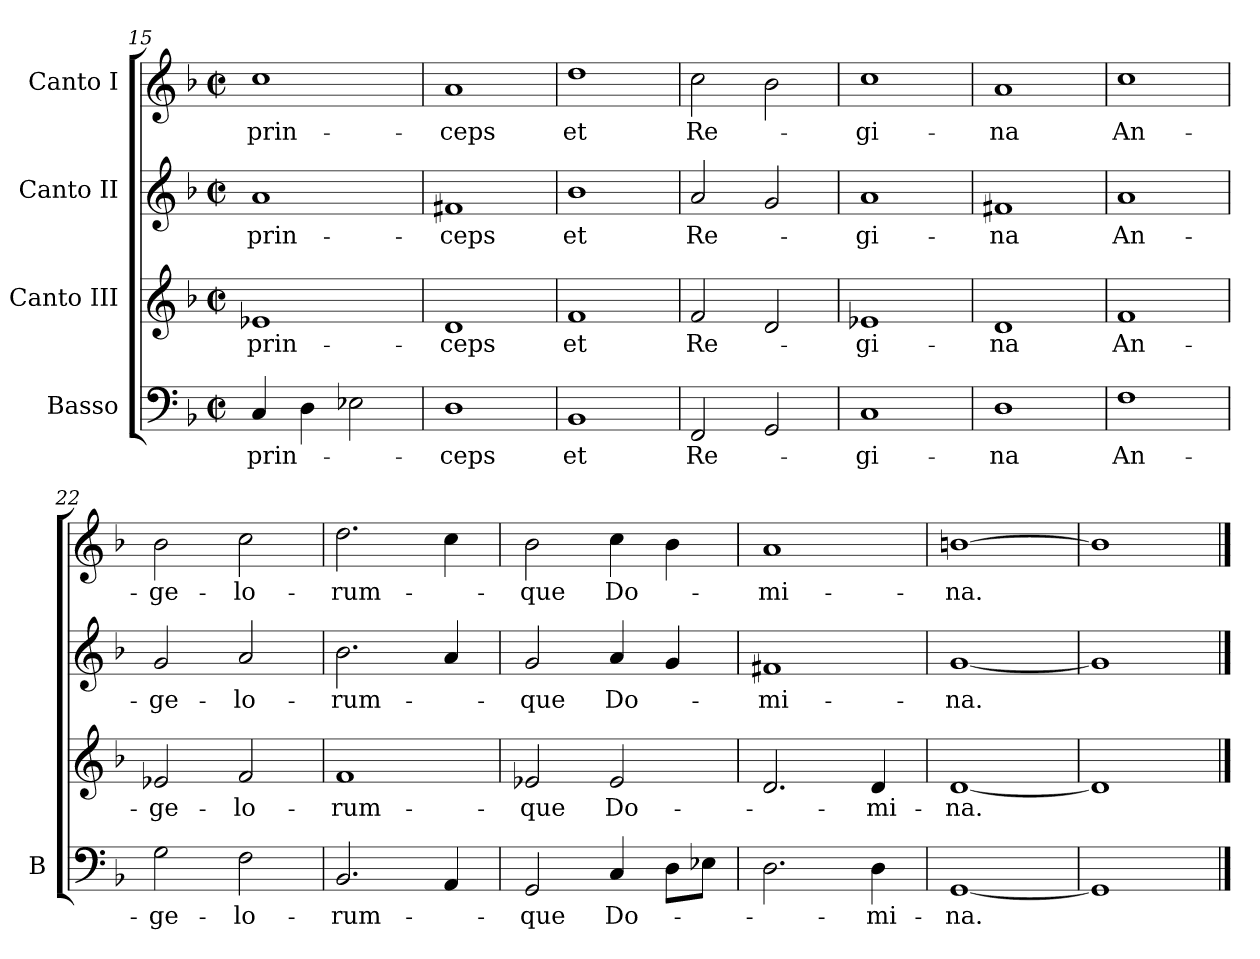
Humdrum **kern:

**kern	**text	**kern	**text	**kern	**text	**kern	**text
*part4	*part4	*part3	*part3	*part2	*part2	*part1	*part1
*staff4	*staff4	*staff3	*staff3	*staff2	*staff2	*staff1	*staff1
*I"Basso	*	*I"Canto III	*	*I"Canto II	*	*I"Canto I	*
*I'B	*	*	*	*	*	*	*
*clefF4	*	*clefG2	*	*clefG2	*	*clefG2	*
*k[b-]	*	*k[b-]	*	*k[b-]	*	*k[b-]	*
*M2/2	*	*M2/2	*	*M2/2	*	*M2/2	*
*met(c|)	*	*met(c|)	*	*met(c|)	*	*met(c|)	*
=15	=15	=15	=15	=15	=15	=15	=15
4C/	prin-	1e-X	prin-	1a	prin-	1cc	prin-
4D\	.	.	.	.	.	.	.
2E-X\	.	.	.	.	.	.	.
=16	=16	=16	=16	=16	=16	=16	=16
1D	-ceps	1d	-ceps	1f#X	-ceps	1a	-ceps
=17	=17	=17	=17	=17	=17	=17	=17
1BB-	et	1f	et	1b-	et	1dd	et
=18	=18	=18	=18	=18	=18	=18	=18
2FF/	Re-	2f/	Re-	2a/	Re-	2cc\	Re-
2GG/	.	2d/	.	2g/	.	2b-\	.
=19	=19	=19	=19	=19	=19	=19	=19
1C	-gi-	1e-X	-gi-	1a	-gi-	1cc	-gi-
=20	=20	=20	=20	=20	=20	=20	=20
1D	-na	1d	-na	1f#X	-na	1a	-na
=21	=21	=21	=21	=21	=21	=21	=21
1F	An-	1f	An-	1a	An-	1cc	An-
=22	=22	=22	=22	=22	=22	=22	=22
2G\	-ge-	2e-X/	-ge-	2g/	-ge-	2b-\	-ge-
2F\	-lo-	2f/	-lo-	2a/	-lo-	2cc\	-lo-
=23	=23	=23	=23	=23	=23	=23	=23
2.BB-/	-rum-	1f	-rum-	2.b-\	-rum-	2.dd\	-rum-
4AA/	.	.	.	4a/	.	4cc\	.
=24	=24	=24	=24	=24	=24	=24	=24
2GG/	-que	2e-X/	-que	2g/	-que	2b-\	-que
4C/	Do-	2e-/	Do-	4a/	Do-	4cc\	Do-
8D\L	.	.	.	4g/	.	4b-\	.
8E-X\J	.	.	.	.	.	.	.
=25	=25	=25	=25	=25	=25	=25	=25
2.D\	.	2.d/	.	1f#X	-mi-	1a	-mi-
4D\	-mi-	4d/	-mi-	.	.	.	.
=26	=26	=26	=26	=26	=26	=26	=26
[1GG	-na.	[1d	-na.	[1g	-na.	[1bn	-na.
=27	=27	=27	=27	=27	=27	=27	=27
1GG]	.	1d]	.	1g]	.	1b]	.
==	==	==	==	==	==	==	==
*-	*-	*-	*-	*-	*-	*-	*-
